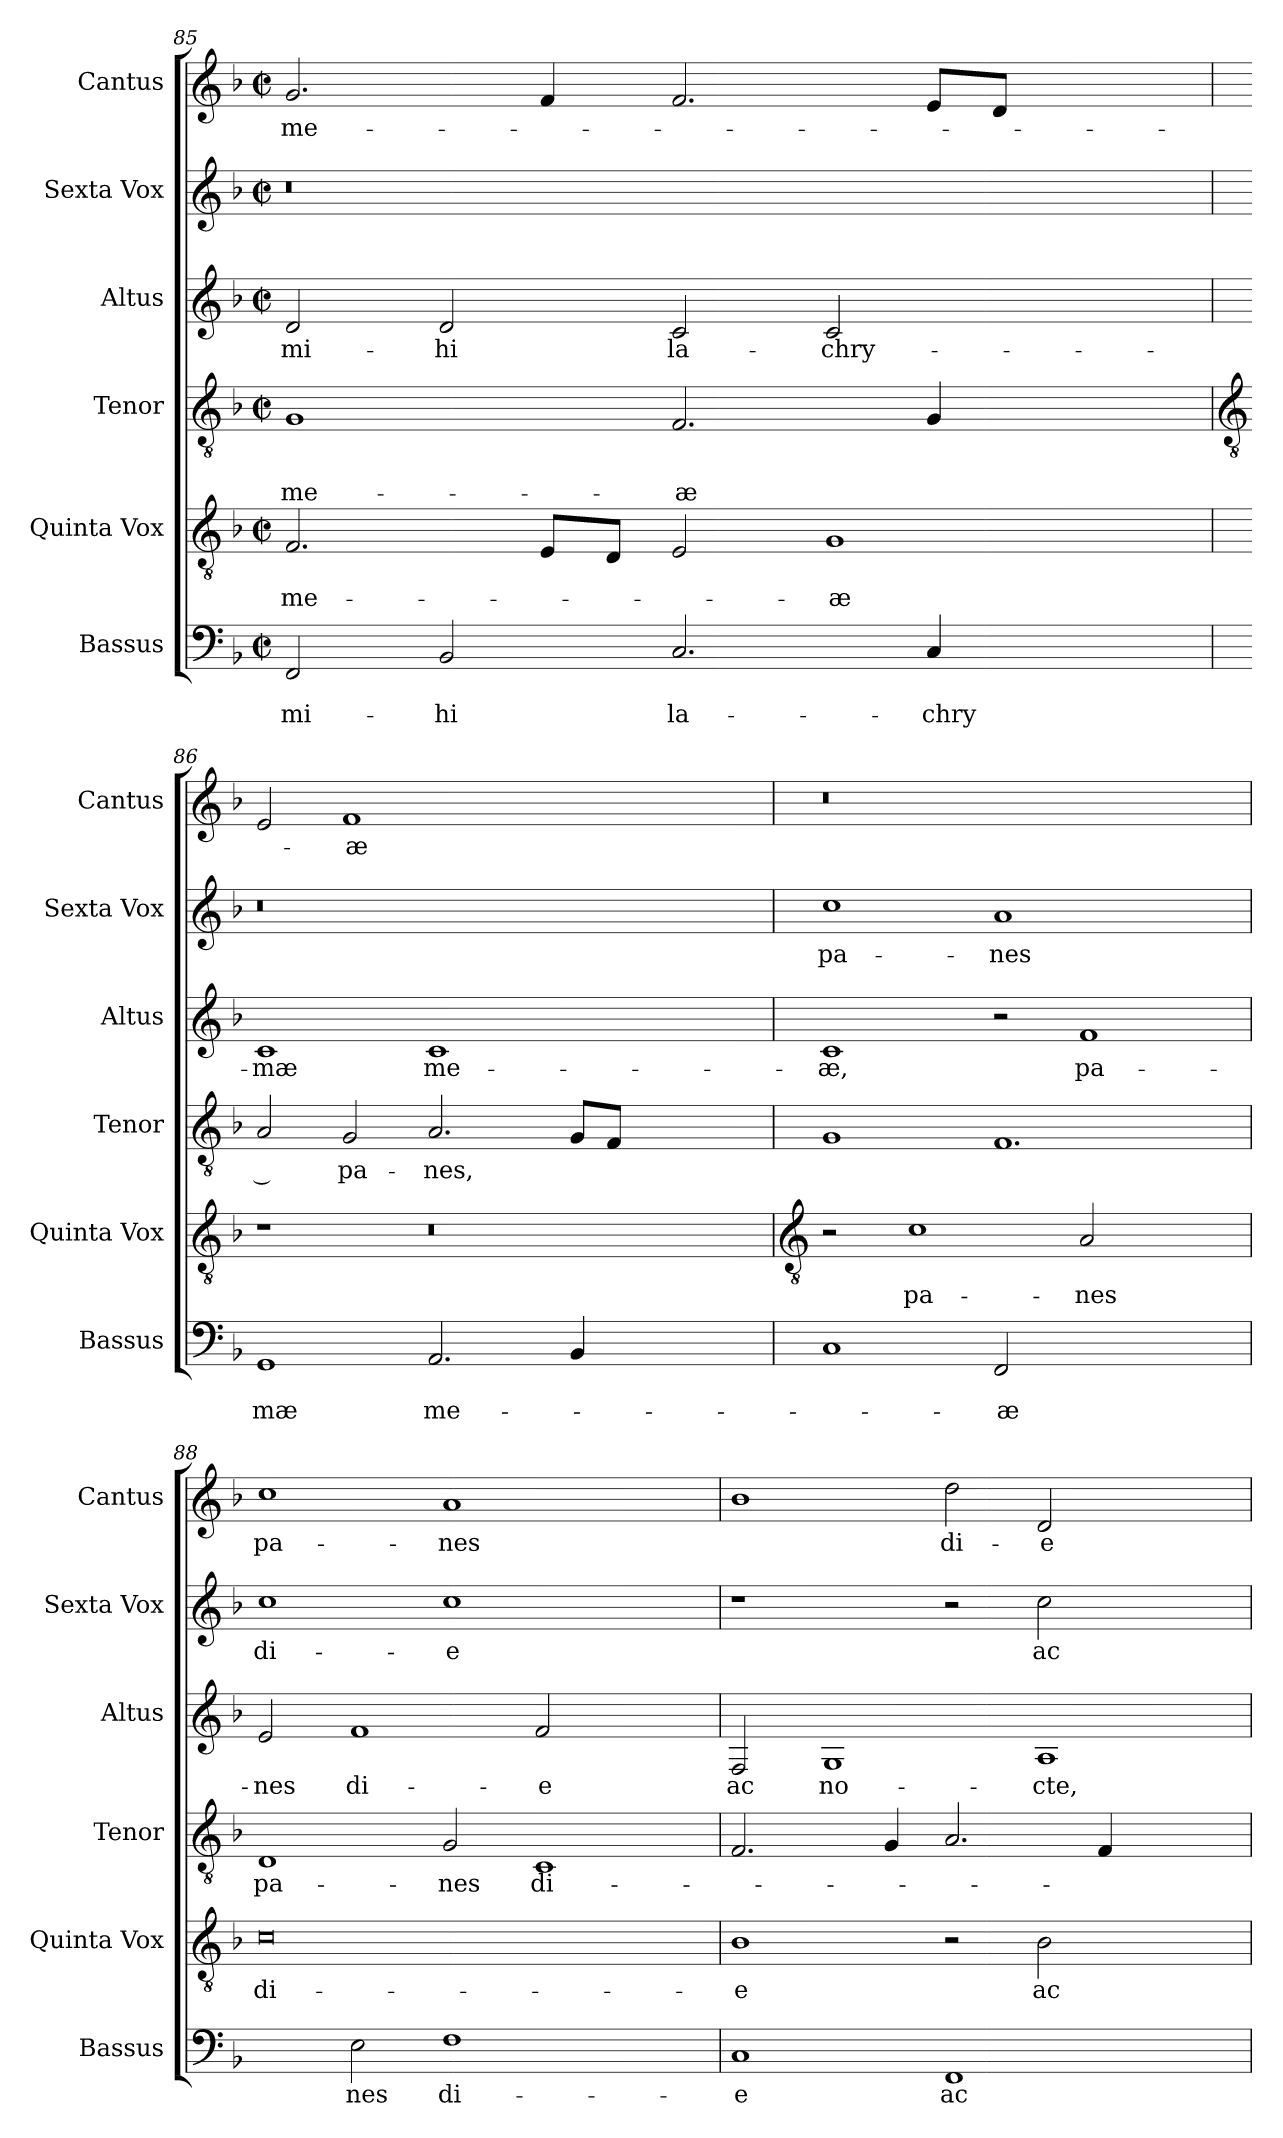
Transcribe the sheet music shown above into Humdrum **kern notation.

**kern	**text	**text	**kern	**text	**text	**kern	**text	**text	**kern	**text	**kern	**text	**kern	**text
*part6	*part6	*part6	*part5	*part5	*part5	*part4	*part4	*part4	*part3	*part3	*part2	*part2	*part1	*part1
*staff6	*staff6	*staff6	*staff5	*staff5	*staff5	*staff4	*staff4	*staff4	*staff3	*staff3	*staff2	*staff2	*staff1	*staff1
*I"Bassus	*	*	*I"Quinta Vox	*	*	*I"Tenor	*	*	*I"Altus	*	*I"Sexta Vox	*	*I"Cantus	*
*I'Bassus	*	*	*I'Quinta Vox	*	*	*I'Tenor	*	*	*I'Altus	*	*I'Sexta Vox	*	*I'Cantus	*
*clefF4	*	*	*clefGv2	*	*	*clefGv2	*	*	*clefG2	*	*clefG2	*	*clefG2	*
*k[b-]	*	*	*k[b-]	*	*	*k[b-]	*	*	*k[b-]	*	*k[b-]	*	*k[b-]	*
*F:	*	*	*F:	*	*	*F:	*	*	*F:	*	*F:	*	*F:	*
*M4/2	*	*	*M4/2	*	*	*M4/2	*	*	*M4/2	*	*M4/2	*	*M4/2	*
*met(c|)	*	*	*met(c|)	*	*	*met(c|)	*	*	*met(c|)	*	*met(c|)	*	*met(c|)	*
=85A	=85A	=85A	=85A	=85A	=85A	=85A	=85A	=85A	=85A	=85A	=85A	=85A	=85A	=85A
!	!	!LO:LY:b	!	!	!LO:LY:b	!	!	!LO:LY:b	!	!LO:LY:b	!	!	!	!LO:LY:b
2FF	.	mi-	2.F	.	me-	1G	.	me-	2d	mi-	0r	.	2.g	me-
!	!	!LO:LY:b	!	!	!	!	!	!	!	!LO:LY:b	!	!	!	!
2BB-	.	-hi	.	.	.	.	.	.	2d	-hi	.	.	.	.
.	.	.	8EL	.	.	.	.	.	.	.	.	.	4f	.
.	.	.	8DJ	.	.	.	.	.	.	.	.	.	.	.
!	!	!LO:LY:b	!	!	!	!	!	!LO:LY:b	!	!LO:LY:b	!	!	!	!
2.C	.	la-	2E	.	.	2.F	.	-æ	2c	la-	.	.	2.f	.
!	!	!	!	!	!LO:LY:b	!	!	!	!	!LO:LY:b	!	!	!	!
.	.	.	1G	.	-æ	.	.	.	2c	-chry-	.	.	.	.
!	!	!LO:LY:b	!	!	!	!	!	!	!	!	!	!	!	!
4C	.	-chry	.	.	.	4G	.	.	.	.	.	.	8eL	.
.	.	.	.	.	.	.	.	.	.	.	.	.	8dJ	.
2ryy	.	.	.	.	.	2ryy	.	.	2ryy	.	2ryy	.	2ryy	.
!!LO:LB:g=z
=86A	=86A	=86A	=86A	=86A	=86A	=86A	=86A	=86A	=86A	=86A	=86A	=86A	=86A	=86A
*	*	*	*	*	*	*clefGv2	*	*	*	*	*	*	*	*
!	!	!LO:LY:b	!	!	!	!	!LO:LY:b	!	!	!LO:LY:b	!	!	!	!
1GG	.	mæ	1r	.	.	2A	__	.	1c	-mæ	0r	.	2e	.
!	!	!	!	!	!	!	!LO:LY:b	!	!	!	!	!	!	!LO:LY:b
.	.	.	.	.	.	2G	pa-	.	.	.	.	.	1f	-æ
!	!	!LO:LY:b	!	!	!	!	!LO:LY:b	!	!	!LO:LY:b	!	!	!	!
2.AA	.	me-	0r	.	.	2.A	-nes,	.	1c	me-	.	.	.	.
.	.	.	.	.	.	.	.	.	.	.	.	.	1.ryy	.
4BB-	.	.	.	.	.	8GL	.	.	.	.	.	.	.	.
.	.	.	.	.	.	8FJ	.	.	.	.	.	.	.	.
1ryy	.	.	.	.	.	1ryy	.	.	1ryy	.	1ryy	.	.	.
!!LO:LB:g=z
=87	=87	=87	=87	=87	=87	=87	=87	=87	=87	=87	=87	=87	=87	=87
*	*	*	*clefGv2	*	*	*	*	*	*	*	*	*	*	*
!	!	!	!	!	!	!	!	!	!	!LO:LY:b	!	!LO:LY:b	!	!
1C	.	.	2r	.	.	1G	.	.	1c	-æ,	1cc	pa-	0r	.
!	!	!	!	!LO:LY:b	!	!	!	!	!	!	!	!	!	!
.	.	.	1c	pa-	.	.	.	.	.	.	.	.	.	.
!	!	!LO:LY:b	!	!	!	!	!	!	!	!	!	!LO:LY:b	!	!
2FF	.	-æ	.	.	.	1.F	.	.	2r	.	1a	-nes	.	.
!	!LO:LY:b	!	!	!LO:LY:b	!	!	!	!	!	!LO:LY:b	!	!	!	!
[2Fyy	pa-	.	2A	-nes	.	.	.	.	1f	pa-	.	.	.	.
2ryy	.	.	2ryy	.	.	.	.	.	.	.	2ryy	.	2ryy	.
!!LO:LB:g=z
=88	=88	=88	=88	=88	=88	=88	=88	=88	=88	=88	=88	=88	=88	=88
!	!	!	!	!LO:LY:b	!	!	!LO:LY:b	!	!	!LO:LY:b	!	!LO:LY:b	!	!LO:LY:b
2Fyy]	.	.	0c	di-	.	1D	pa-	.	2e	-nes	1cc	di-	1cc	pa-
!	!LO:LY:b	!	!	!	!	!	!	!	!	!LO:LY:b	!	!	!	!
2E	-nes	.	.	.	.	.	.	.	1f	di-	.	.	.	.
!	!LO:LY:b	!	!	!	!	!	!LO:LY:b	!	!	!	!	!LO:LY:b	!	!LO:LY:b
1F	di-	.	.	.	.	2G	-nes	.	.	.	1cc	-e	1a	-nes
!	!	!	!	!	!	!	!LO:LY:b	!	!	!LO:LY:b	!	!	!	!
.	.	.	.	.	.	1C	di-	.	2f	-e	.	.	.	.
2ryy	.	.	2ryy	.	.	.	.	.	2ryy	.	2ryy	.	2ryy	.
=89	=89	=89	=89	=89	=89	=89	=89	=89	=89	=89	=89	=89	=89	=89
!	!LO:LY:b	!	!	!LO:LY:b	!	!	!	!	!	!LO:LY:b	!	!	!	!
1C	-e	.	1B-	-e	.	2.F	.	.	2F	ac	1r	.	1b-	.
!	!	!	!	!	!	!	!	!	!	!LO:LY:b	!	!	!	!
.	.	.	.	.	.	.	.	.	1G	no-	.	.	.	.
.	.	.	.	.	.	4G	.	.	.	.	.	.	.	.
!	!LO:LY:b	!	!	!	!	!	!	!	!	!	!	!	!	!LO:LY:b
1FF	ac	.	2r	.	.	2.A	.	.	.	.	2r	.	2dd	di-
!	!	!	!	!LO:LY:b	!	!	!	!	!	!LO:LY:b	!	!LO:LY:b	!	!LO:LY:b
.	.	.	2B-	ac	.	.	.	.	1A	-cte,	2cc	ac	2d	-e
.	.	.	.	.	.	4F	.	.	.	.	.	.	.	.
2ryy	.	.	2ryy	.	.	2ryy	.	.	.	.	2ryy	.	2ryy	.
=	=	=	=	=	=	=	=	=	=	=	=	=	=	=
*-	*-	*-	*-	*-	*-	*-	*-	*-	*-	*-	*-	*-	*-	*-
